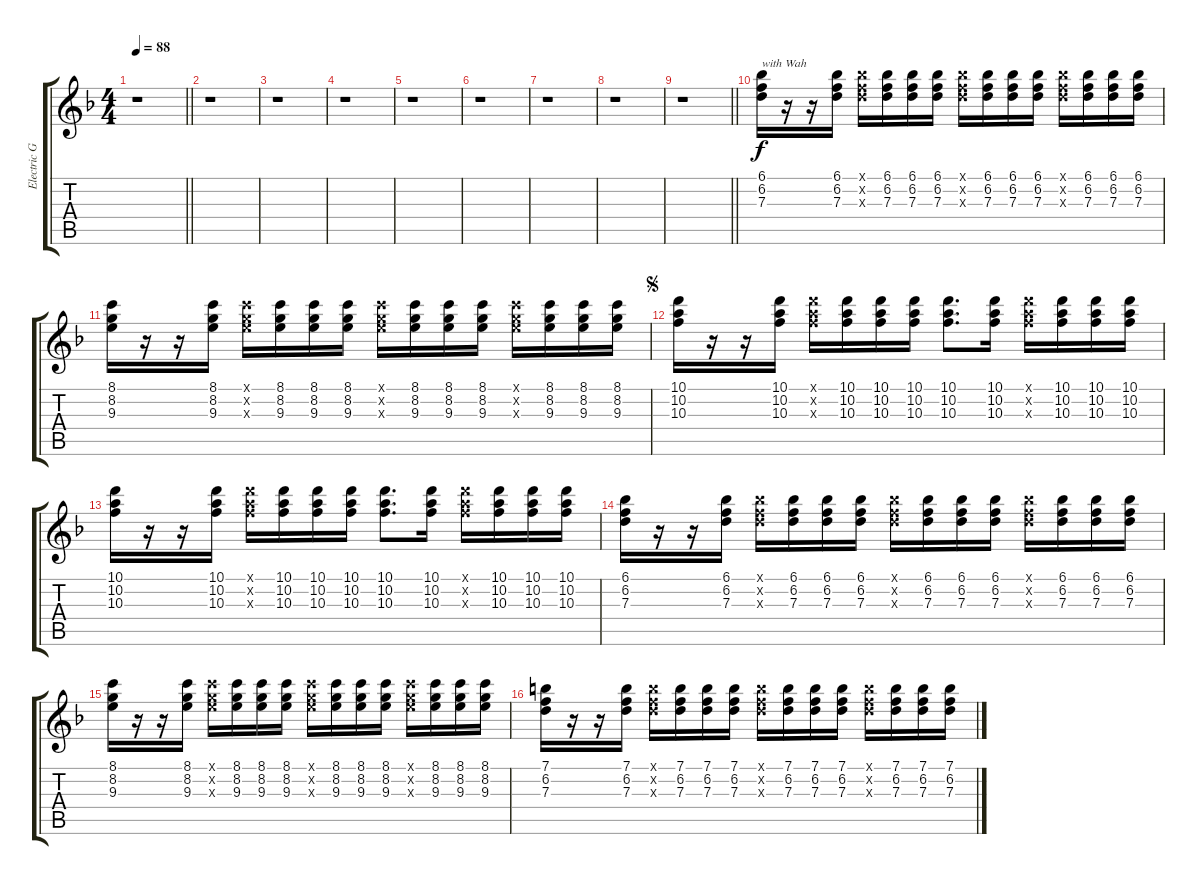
\track ("Electric Guitar" "Electric G") {instrument electricguitarjazz}
\staff {score tabs}
\tuning (E4 B3 G3 D3 A2 E2) {hide}
\ts (4 4)
\tempo 88
\clef g2
\barLineRight lightlight
\ks dminor
r.1{dy f} |
\section ("" "")
r.1 |
r.1 |
r.1 |
r.1 |
r.1 |
r.1 |
r.1 |
\barLineRight lightlight
r.1 |
\section ("" "")
(6.1 6.2 7.3).16{txt "with Wah"} r.16 r.16 (6.1 6.2 7.3).16 (6.1{x} 6.2{x} 7.3{x}).16 (6.1 6.2 7.3).16 (6.1 6.2 7.3).16 (6.1 6.2 7.3).16 (6.1{x} 6.2{x} 7.3{x}).16 (6.1 6.2 7.3).16 (6.1 6.2 7.3).16 (6.1 6.2 7.3).16 (6.1{x} 6.2{x} 7.3{x}).16 (6.1 6.2 7.3).16 (6.1 6.2 7.3).16 (6.1 6.2 7.3).16 |
(8.1 8.2 9.3).16 r.16 r.16 (8.1 8.2 9.3).16 (8.1{x} 8.2{x} 9.3{x}).16 (8.1 8.2 9.3).16 (8.1 8.2 9.3).16 (8.1 8.2 9.3).16 (8.1{x} 8.2{x} 9.3{x}).16 (8.1 8.2 9.3).16 (8.1 8.2 9.3).16 (8.1 8.2 9.3).16 (8.1{x} 8.2{x} 9.3{x}).16 (8.1 8.2 9.3).16 (8.1 8.2 9.3).16 (8.1 8.2 9.3).16 |
\jump segno
(10.1 10.2 10.3).16 r.16 r.16 (10.1 10.2 10.3).16 (10.1{x} 10.2{x} 10.3{x}).16 (10.1 10.2 10.3).16 (10.1 10.2 10.3).16 (10.1 10.2 10.3).16 (10.1 10.2 10.3).8{d} (10.1 10.2 10.3).16 (10.1{x} 10.2{x} 10.3{x}).16 (10.1 10.2 10.3).16 (10.1 10.2 10.3).16 (10.1 10.2 10.3).16 |
(10.1 10.2 10.3).16 r.16 r.16 (10.1 10.2 10.3).16 (10.1{x} 10.2{x} 10.3{x}).16 (10.1 10.2 10.3).16 (10.1 10.2 10.3).16 (10.1 10.2 10.3).16 (10.1 10.2 10.3).8{d} (10.1 10.2 10.3).16 (10.1{x} 10.2{x} 10.3{x}).16 (10.1 10.2 10.3).16 (10.1 10.2 10.3).16 (10.1 10.2 10.3).16 |
(6.1 6.2 7.3).16 r.16 r.16 (6.1 6.2 7.3).16 (6.1{x} 6.2{x} 7.3{x}).16 (6.1 6.2 7.3).16 (6.1 6.2 7.3).16 (6.1 6.2 7.3).16 (6.1{x} 6.2{x} 7.3{x}).16 (6.1 6.2 7.3).16 (6.1 6.2 7.3).16 (6.1 6.2 7.3).16 (6.1{x} 6.2{x} 7.3{x}).16 (6.1 6.2 7.3).16 (6.1 6.2 7.3).16 (6.1 6.2 7.3).16 |
(8.1 8.2 9.3).16 r.16 r.16 (8.1 8.2 9.3).16 (8.1{x} 8.2{x} 9.3{x}).16 (8.1 8.2 9.3).16 (8.1 8.2 9.3).16 (8.1 8.2 9.3).16 (8.1{x} 8.2{x} 9.3{x}).16 (8.1 8.2 9.3).16 (8.1 8.2 9.3).16 (8.1 8.2 9.3).16 (8.1{x} 8.2{x} 9.3{x}).16 (8.1 8.2 9.3).16 (8.1 8.2 9.3).16 (8.1 8.2 9.3).16 |
(7.1 6.2 7.3).16 r.16 r.16 (7.1 6.2 7.3).16 (7.1{x} 6.2{x} 7.3{x}).16 (7.1 6.2 7.3).16 (7.1 6.2 7.3).16 (7.1 6.2 7.3).16 (7.1{x} 6.2{x} 7.3{x}).16 (7.1 6.2 7.3).16 (7.1 6.2 7.3).16 (7.1 6.2 7.3).16 (7.1{x} 6.2{x} 7.3{x}).16 (7.1 6.2 7.3).16 (7.1 6.2 7.3).16 (7.1 6.2 7.3).16
